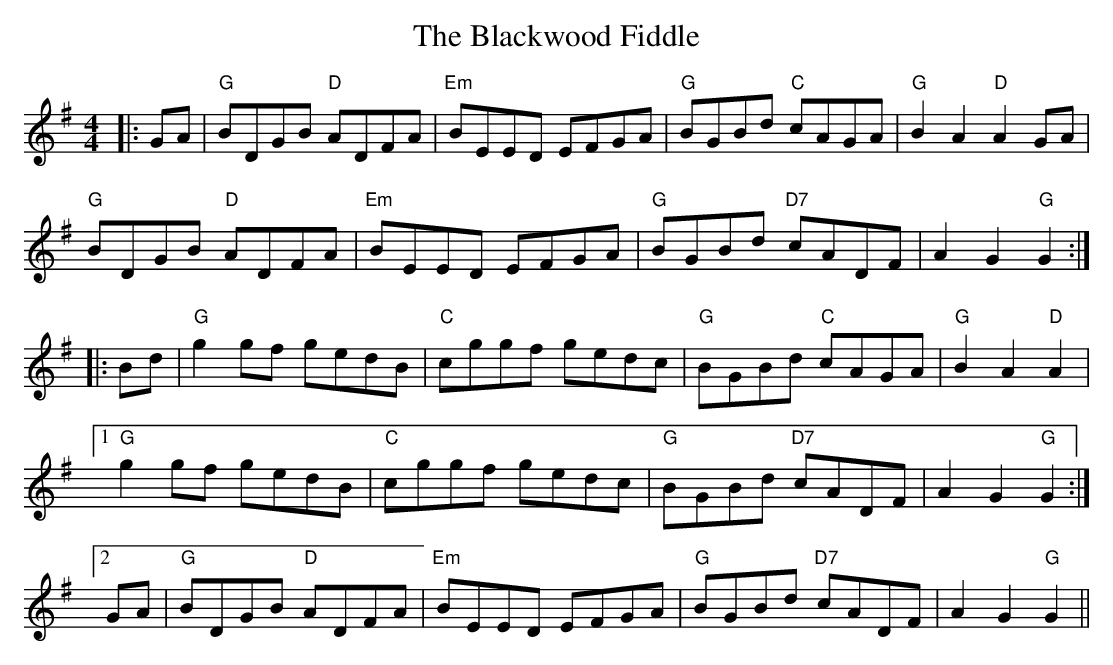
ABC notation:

X:1
T: The Blackwood Fiddle
M: 4/4
L: 1/8
K: Gmaj
|: GA | "G"BDGB "D"ADFA | "Em"BEED EFGA | "G"BGBd "C"cAGA | "G"B2A2 "D"A2GA |
"G"BDGB "D"ADFA | "Em"BEED EFGA | "G"BGBd "D7"cADF | A2 G2 "G"G2 :|
|:Bd |"G"g2 gf gedB | "C"cggf gedc | "G"BGBd "C"cAGA | "G"B2 A2 "D"A2|
[1 "G"g2 gf gedB |"C"cggf gedc | "G"BGBd "D7"cADF | A2 G2 "G"G2:|
[2 GA|"G"BDGB "D"ADFA | "Em"BEED EFGA |"G"BGBd "D7"cADF | A2 G2 "G"G2 ||
